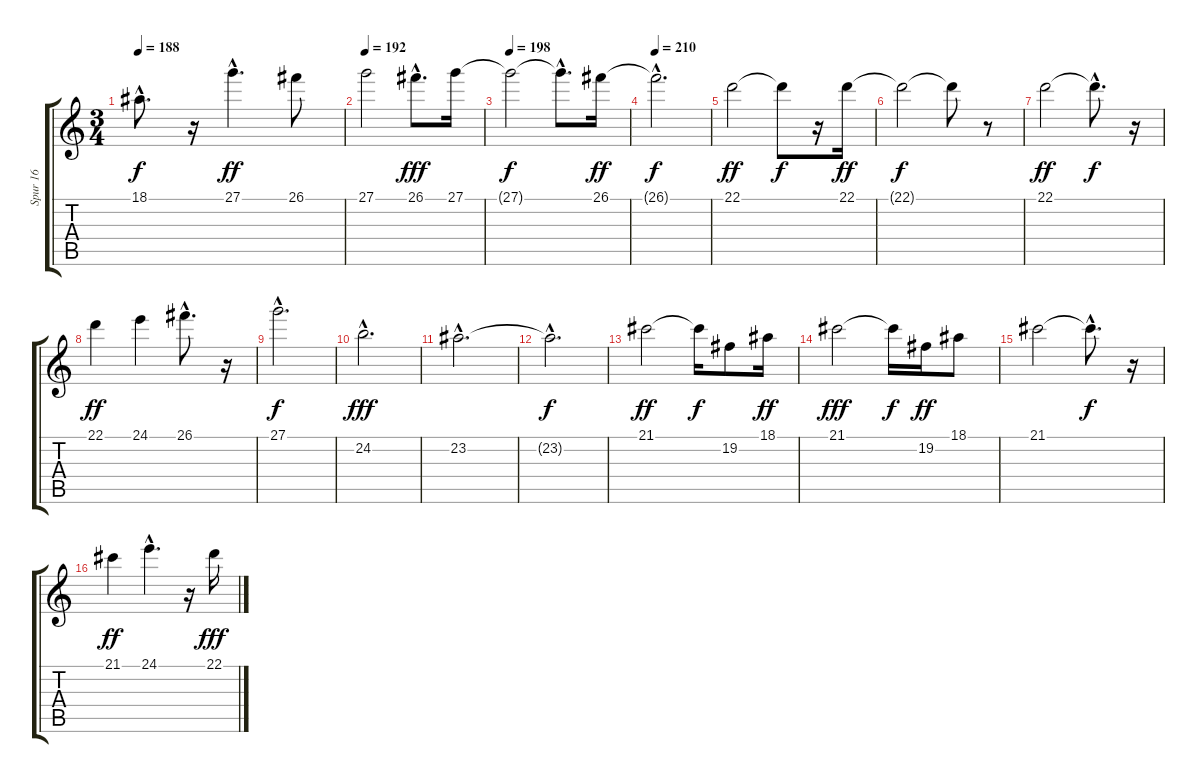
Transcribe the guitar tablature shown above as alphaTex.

\track ("Spur 16" "Spur 16") {instrument stringensemble1}
\staff {score tabs}
\tuning (E4 B3 G3 D3 A2 E2) {hide}
\ts (3 4)
\tempo 188
\clef g2
\ks c
18.1{hac t}.8{d dy f} r.16 27.1{hac}.4{d dy ff} 26.1.8 |
\tempo 192
27.1.2 26.1{hac}.8{d dy fff} 27.1.16 |
\tempo 198
27.1{t}.2{dy f} 27.1{hac t}.8{d} 26.1.16{dy ff} |
\tempo 210
26.1{hac t}.2{d dy f} |
22.1.2{dy ff} 22.1{t}.8{dy f} r.16 22.1.16{dy ff} |
22.1{t}.2{dy f} 22.1{t}.8 r.8 |
22.1.2{dy ff} 22.1{hac t}.8{d dy f} r.16 |
22.1.4{dy ff} 24.1.4 26.1{hac}.8{d} r.16 |
27.1{hac}.2{d dy f} |
24.2{hac}.2{d dy fff} |
23.2{hac}.2{d} |
23.2{hac t}.2{d dy f} |
21.1.2{dy ff} 21.1{t}.16{dy f} 19.2.8 18.1.16{dy ff} |
21.1.2{dy fff} 21.1{t}.16{dy f} 19.2.16{dy ff} 18.1.8 |
21.1.2 21.1{hac t}.8{d dy f} r.16 |
21.1.4{dy ff} 24.1{hac}.4{d} r.16 22.1.16{dy fff}
